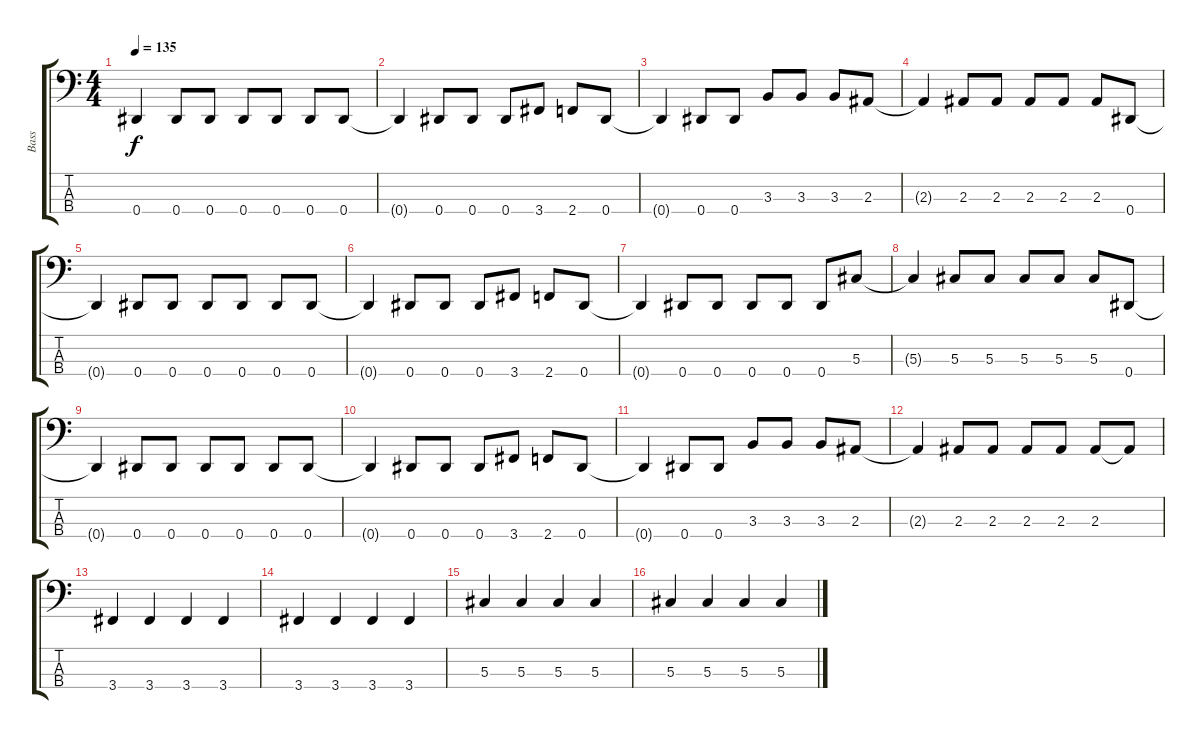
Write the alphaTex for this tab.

\track ("Bass" "Bass") {instrument electricbassfinger}
\staff {score tabs}
\tuning (Gb2 Db2 Ab1 Eb1) {hide}
\ts (4 4)
\tempo 135
\clef f4
\ks c
0.4{t}.4{dy f} 0.4.8 0.4.8 0.4.8 0.4.8 0.4.8 0.4.8 |
0.4{t}.4 0.4.8 0.4.8 0.4.8 3.4.8 2.4.8 0.4.8 |
0.4{t}.4 0.4.8 0.4.8 3.3.8 3.3.8 3.3.8 2.3.8 |
2.3{t}.4 2.3.8 2.3.8 2.3.8 2.3.8 2.3.8 0.4.8 |
0.4{t}.4 0.4.8 0.4.8 0.4.8 0.4.8 0.4.8 0.4.8 |
0.4{t}.4 0.4.8 0.4.8 0.4.8 3.4.8 2.4.8 0.4.8 |
0.4{t}.4 0.4.8 0.4.8 0.4.8 0.4.8 0.4.8 5.3.8 |
5.3{t}.4 5.3.8 5.3.8 5.3.8 5.3.8 5.3.8 0.4.8 |
0.4{t}.4 0.4.8 0.4.8 0.4.8 0.4.8 0.4.8 0.4.8 |
0.4{t}.4 0.4.8 0.4.8 0.4.8 3.4.8 2.4.8 0.4.8 |
0.4{t}.4 0.4.8 0.4.8 3.3.8 3.3.8 3.3.8 2.3.8 |
2.3{t}.4 2.3.8 2.3.8 2.3.8 2.3.8 2.3.8 2.3{t}.8 |
3.4.4 3.4.4 3.4.4 3.4.4 |
3.4.4 3.4.4 3.4.4 3.4.4 |
5.3.4 5.3.4 5.3.4 5.3.4 |
5.3.4 5.3.4 5.3.4 5.3.4
